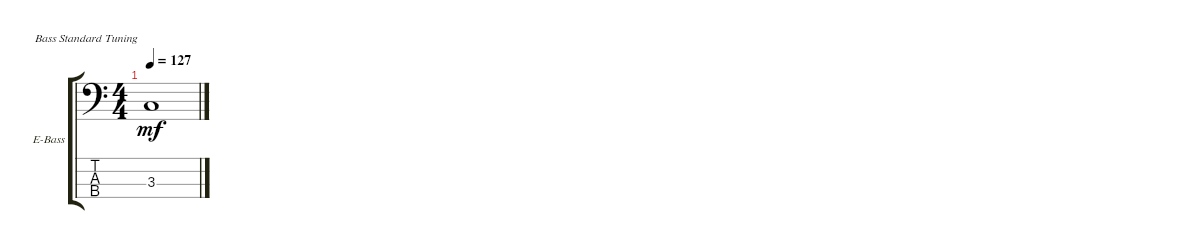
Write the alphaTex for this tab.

\defaultSystemsLayout 4
\bracketExtendMode groupsimilarinstruments
\firstSystemTrackNameOrientation horizontal
\otherSystemsTrackNameOrientation horizontal
\track ("Electric Bass" "E-Bass") {instrument electricbassfinger}
\staff {score tabs}
\tuning (G2 D2 A1 E1)
\ts (4 4)
\tempo 127
\clef f4
\ks c
3.3{t}.1{dy mf}
